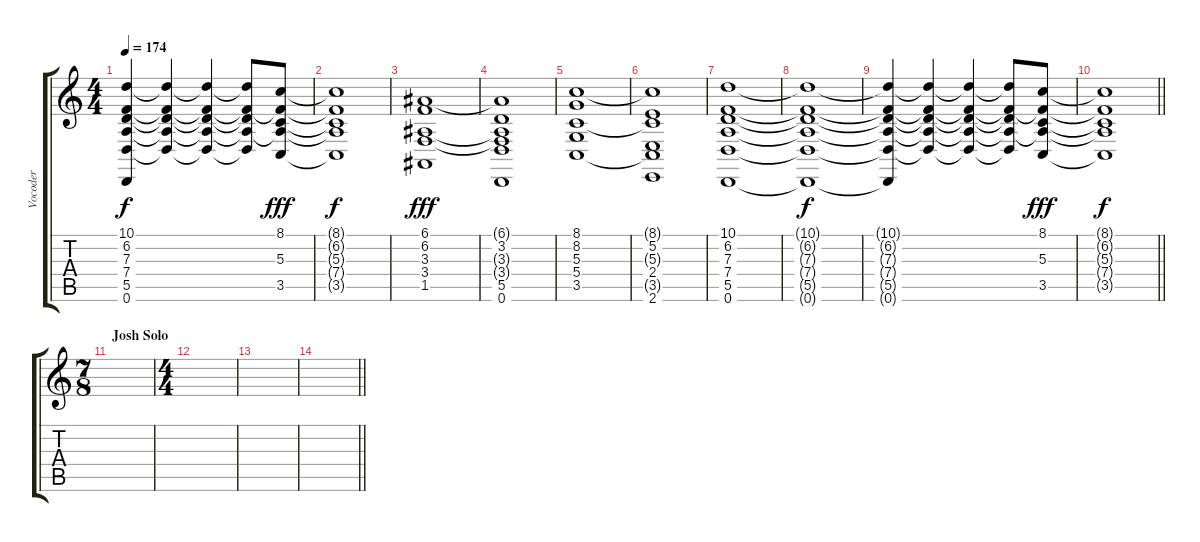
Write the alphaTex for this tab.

\track ("Vocoder" "Vocoder") {instrument choiraahs}
\staff {score tabs}
\tuning (E4 B3 G3 D3 A2 D2) {hide}
\ts (4 4)
\tempo 174
\clef g2
\ks c
(10.1{t} 6.2{t} 7.3{t} 7.4{t} 5.5{t} 0.6{t}).4{dy f} (10.1{t} 6.2{t} 7.3{t} 7.4{t} 5.5{t}).4 (10.1{t} 6.2{t} 7.3{t} 7.4{t} 5.5{t}).4 (10.1{t} 6.2{t} 7.3{t} 7.4{t} 5.5{t}).8 (8.1 6.2{t} 5.3 7.4{t} 3.5).8{dy fff} |
(8.1{t} 6.2{t} 5.3{t} 7.4{t} 3.5{t}).1{dy f} |
(6.1 6.2 3.3 3.4 1.5).1{dy fff} |
(6.1{t} 3.2 3.3{t} 3.4{t} 5.5 0.6).1 |
(8.1 8.2 5.3 5.4 3.5).1 |
(8.1{t} 5.2 5.3{t} 2.4 3.5{t} 2.6).1 |
(10.1 6.2 7.3 7.4 5.5 0.6).1 |
(10.1{t} 6.2{t} 7.3{t} 7.4{t} 5.5{t} 0.6{t}).1{dy f} |
(10.1{t} 6.2{t} 7.3{t} 7.4{t} 5.5{t} 0.6{t}).4 (10.1{t} 6.2{t} 7.3{t} 7.4{t} 5.5{t}).4 (10.1{t} 6.2{t} 7.3{t} 7.4{t} 5.5{t}).4 (10.1{t} 6.2{t} 7.3{t} 7.4{t} 5.5{t}).8 (8.1 6.2{t} 5.3 7.4{t} 3.5).8{dy fff} |
\barLineRight lightlight
(8.1{t} 6.2{t} 5.3{t} 7.4{t} 3.5{t}).1{dy f} |
\ts (7 8)
\section ("" "Josh Solo")
|
\ts (4 4)
|
|
\barLineRight lightlight
